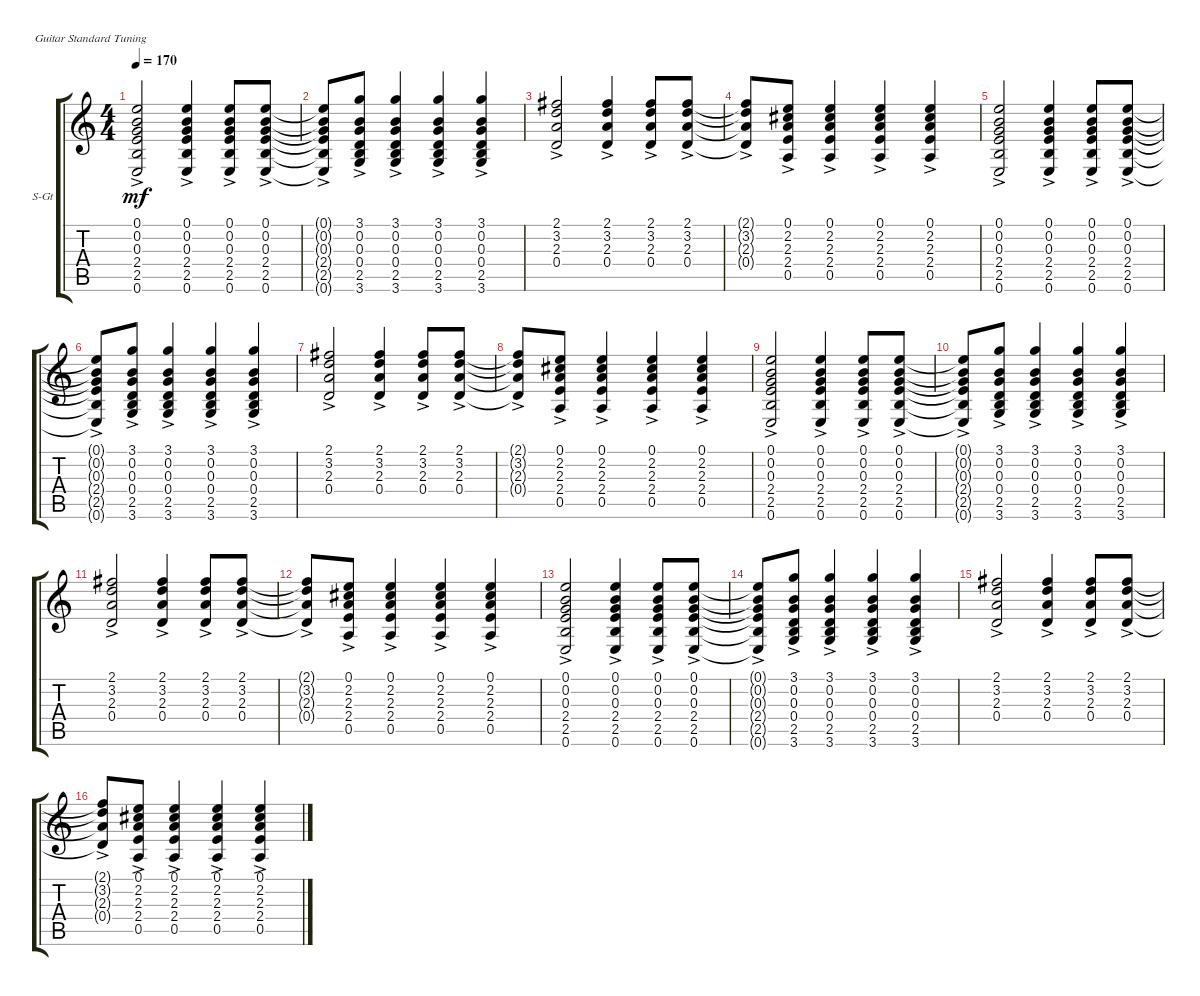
\defaultSystemsLayout 4
\bracketExtendMode groupsimilarinstruments
\firstSystemTrackNameOrientation horizontal
\otherSystemsTrackNameOrientation horizontal
\track ("Steel Guitar" "S-Gt") {instrument acousticguitarsteel}
\staff {score tabs}
\tuning (E4 B3 G3 D3 A2 E2)
\ts (4 4)
\tempo 170
\clef g2
\ks c
(0.6{ac} 2.5{ac} 2.4{ac} 0.3{ac} 0.2{ac} 0.1{ac}).2{dy mf instrument acousticguitarsteel} (0.6{ac} 2.5{ac} 2.4{ac} 0.3{ac} 0.2{ac} 0.1{ac}).4 (0.6{ac} 2.5{ac} 2.4{ac} 0.3{ac} 0.2{ac} 0.1{ac}).8 (0.6{ac} 2.5{ac} 2.4{ac} 0.3{ac} 0.2{ac} 0.1{ac}).8 |
(0.6{ac t} 2.5{ac t} 2.4{ac t} 0.3{ac t} 0.2{ac t} 0.1{ac t}).8 (3.6{ac} 2.5{ac} 0.4{ac} 0.3{ac} 0.2{ac} 3.1{ac}).8 (3.6{ac} 2.5{ac} 0.4{ac} 0.3{ac} 0.2{ac} 3.1{ac}).4 (3.6{ac} 2.5{ac} 0.4{ac} 0.3{ac} 0.2{ac} 3.1{ac}).4 (3.6{ac} 2.5{ac} 0.4{ac} 0.3{ac} 0.2{ac} 3.1{ac}).4 |
(2.1{ac} 3.2{ac} 2.3{ac} 0.4{ac}).2 (2.1{ac} 3.2{ac} 2.3{ac} 0.4{ac}).4 (2.1{ac} 3.2{ac} 2.3{ac} 0.4{ac}).8 (2.1{ac} 3.2{ac} 2.3{ac} 0.4{ac}).8 |
(2.1{ac t} 3.2{ac t} 2.3{ac t} 0.4{ac t}).8 (0.5{ac} 2.4{ac} 2.3{ac} 2.2{ac} 0.1{ac}).8 (0.5{ac} 2.4{ac} 2.3{ac} 2.2{ac} 0.1{ac}).4 (0.5{ac} 2.4{ac} 2.3{ac} 2.2{ac} 0.1{ac}).4 (0.5{ac} 2.4{ac} 2.3{ac} 2.2{ac} 0.1{ac}).4 |
(0.6{ac} 2.5{ac} 2.4{ac} 0.3{ac} 0.2{ac} 0.1{ac}).2 (0.6{ac} 2.5{ac} 2.4{ac} 0.3{ac} 0.2{ac} 0.1{ac}).4 (0.6{ac} 2.5{ac} 2.4{ac} 0.3{ac} 0.2{ac} 0.1{ac}).8 (0.6{ac} 2.5{ac} 2.4{ac} 0.3{ac} 0.2{ac} 0.1{ac}).8 |
(0.6{ac t} 2.5{ac t} 2.4{ac t} 0.3{ac t} 0.2{ac t} 0.1{ac t}).8 (3.6{ac} 2.5{ac} 0.4{ac} 0.3{ac} 0.2{ac} 3.1{ac}).8 (3.6{ac} 2.5{ac} 0.4{ac} 0.3{ac} 0.2{ac} 3.1{ac}).4 (3.6{ac} 2.5{ac} 0.4{ac} 0.3{ac} 0.2{ac} 3.1{ac}).4 (3.6{ac} 2.5{ac} 0.4{ac} 0.3{ac} 0.2{ac} 3.1{ac}).4 |
(2.1{ac} 3.2{ac} 2.3{ac} 0.4{ac}).2 (2.1{ac} 3.2{ac} 2.3{ac} 0.4{ac}).4 (2.1{ac} 3.2{ac} 2.3{ac} 0.4{ac}).8 (2.1{ac} 3.2{ac} 2.3{ac} 0.4{ac}).8 |
(2.1{ac t} 3.2{ac t} 2.3{ac t} 0.4{ac t}).8 (0.5{ac} 2.4{ac} 2.3{ac} 2.2{ac} 0.1{ac}).8 (0.5{ac} 2.4{ac} 2.3{ac} 2.2{ac} 0.1{ac}).4 (0.5{ac} 2.4{ac} 2.3{ac} 2.2{ac} 0.1{ac}).4 (0.5{ac} 2.4{ac} 2.3{ac} 2.2{ac} 0.1{ac}).4 |
(0.6{ac} 2.5{ac} 2.4{ac} 0.3{ac} 0.2{ac} 0.1{ac}).2 (0.6{ac} 2.5{ac} 2.4{ac} 0.3{ac} 0.2{ac} 0.1{ac}).4 (0.6{ac} 2.5{ac} 2.4{ac} 0.3{ac} 0.2{ac} 0.1{ac}).8 (0.6{ac} 2.5{ac} 2.4{ac} 0.3{ac} 0.2{ac} 0.1{ac}).8 |
(0.6{ac t} 2.5{ac t} 2.4{ac t} 0.3{ac t} 0.2{ac t} 0.1{ac t}).8 (3.6{ac} 2.5{ac} 0.4{ac} 0.3{ac} 0.2{ac} 3.1{ac}).8 (3.6{ac} 2.5{ac} 0.4{ac} 0.3{ac} 0.2{ac} 3.1{ac}).4 (3.6{ac} 2.5{ac} 0.4{ac} 0.3{ac} 0.2{ac} 3.1{ac}).4 (3.6{ac} 2.5{ac} 0.4{ac} 0.3{ac} 0.2{ac} 3.1{ac}).4 |
(2.1{ac} 3.2{ac} 2.3{ac} 0.4{ac}).2 (2.1{ac} 3.2{ac} 2.3{ac} 0.4{ac}).4 (2.1{ac} 3.2{ac} 2.3{ac} 0.4{ac}).8 (2.1{ac} 3.2{ac} 2.3{ac} 0.4{ac}).8 |
(2.1{ac t} 3.2{ac t} 2.3{ac t} 0.4{ac t}).8 (0.5{ac} 2.4{ac} 2.3{ac} 2.2{ac} 0.1{ac}).8 (0.5{ac} 2.4{ac} 2.3{ac} 2.2{ac} 0.1{ac}).4 (0.5{ac} 2.4{ac} 2.3{ac} 2.2{ac} 0.1{ac}).4 (0.5{ac} 2.4{ac} 2.3{ac} 2.2{ac} 0.1{ac}).4 |
(0.6{ac} 2.5{ac} 2.4{ac} 0.3{ac} 0.2{ac} 0.1{ac}).2 (0.6{ac} 2.5{ac} 2.4{ac} 0.3{ac} 0.2{ac} 0.1{ac}).4 (0.6{ac} 2.5{ac} 2.4{ac} 0.3{ac} 0.2{ac} 0.1{ac}).8 (0.6{ac} 2.5{ac} 2.4{ac} 0.3{ac} 0.2{ac} 0.1{ac}).8 |
(0.6{ac t} 2.5{ac t} 2.4{ac t} 0.3{ac t} 0.2{ac t} 0.1{ac t}).8 (3.6{ac} 2.5{ac} 0.4{ac} 0.3{ac} 0.2{ac} 3.1{ac}).8 (3.6{ac} 2.5{ac} 0.4{ac} 0.3{ac} 0.2{ac} 3.1{ac}).4 (3.6{ac} 2.5{ac} 0.4{ac} 0.3{ac} 0.2{ac} 3.1{ac}).4 (3.6{ac} 2.5{ac} 0.4{ac} 0.3{ac} 0.2{ac} 3.1{ac}).4 |
(2.1{ac} 3.2{ac} 2.3{ac} 0.4{ac}).2 (2.1{ac} 3.2{ac} 2.3{ac} 0.4{ac}).4 (2.1{ac} 3.2{ac} 2.3{ac} 0.4{ac}).8 (2.1{ac} 3.2{ac} 2.3{ac} 0.4{ac}).8 |
(2.1{ac t} 3.2{ac t} 2.3{ac t} 0.4{ac t}).8 (0.5{ac} 2.4{ac} 2.3{ac} 2.2{ac} 0.1{ac}).8 (0.5{ac} 2.4{ac} 2.3{ac} 2.2{ac} 0.1{ac}).4 (0.5{ac} 2.4{ac} 2.3{ac} 2.2{ac} 0.1{ac}).4 (0.5{ac} 2.4{ac} 2.3{ac} 2.2{ac} 0.1{ac}).4
